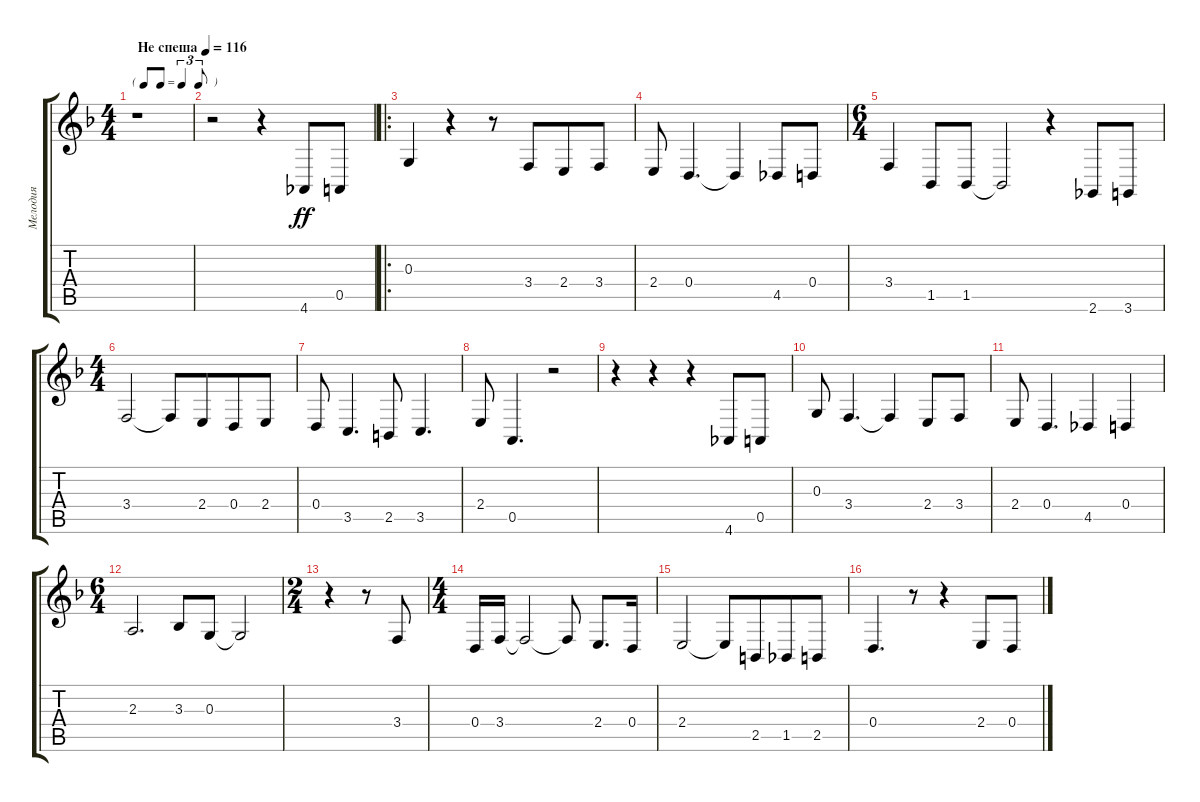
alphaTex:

\track ("Мелодия" "Мелодия") {instrument accordion}
\staff {score tabs}
\tuning (E4 B3 G3 D3 A2 E2) {hide}
\ts (4 4)
\tf triplet8th
\tempo (116 "Не спеша")
\clef g2
\ks dminor
r.1{dy ff instrument accordion} |
r.2 r.4 4.6.8 0.5.8 |
\ro
0.3.4 r.4 r.8 3.4.8{beam merge} 2.4.8 3.4.8 |
2.4.8 0.4.4{d} 0.4{t}.4 4.5.8 0.4.8 |
\ts (6 4)
3.4.4 1.5.8 1.5.8 1.5{t}.2 r.4 2.6.8 3.6.8 |
\ts (4 4)
3.4.2 3.4{t}.8 2.4.8{beam merge} 0.4.8 2.4.8 |
0.4.8 3.5.4{d} 2.5.8 3.5.4{d} |
2.4.8 0.5.4{d} r.2 |
r.4 r.4 r.4 4.6.8 0.5.8 |
0.3.8 3.4.4{d} 3.4{t}.4 2.4.8 3.4.8 |
2.4.8 0.4.4{d} 4.5.4 0.4.4 |
\ts (6 4)
2.3.2{d} 3.3.8 0.3.8 0.3{t}.2 |
\ts (2 4)
r.4 r.8 3.4.8 |
\ts (4 4)
0.4.16 3.4.16 3.4{t}.2 3.4{t}.8 2.4.8{d} 0.4.16 |
2.4.2 2.4{t}.8 2.5.8{beam merge} 1.5.8 2.5.8 |
0.4.4{d} r.8 r.4 2.4.8 0.4.8
